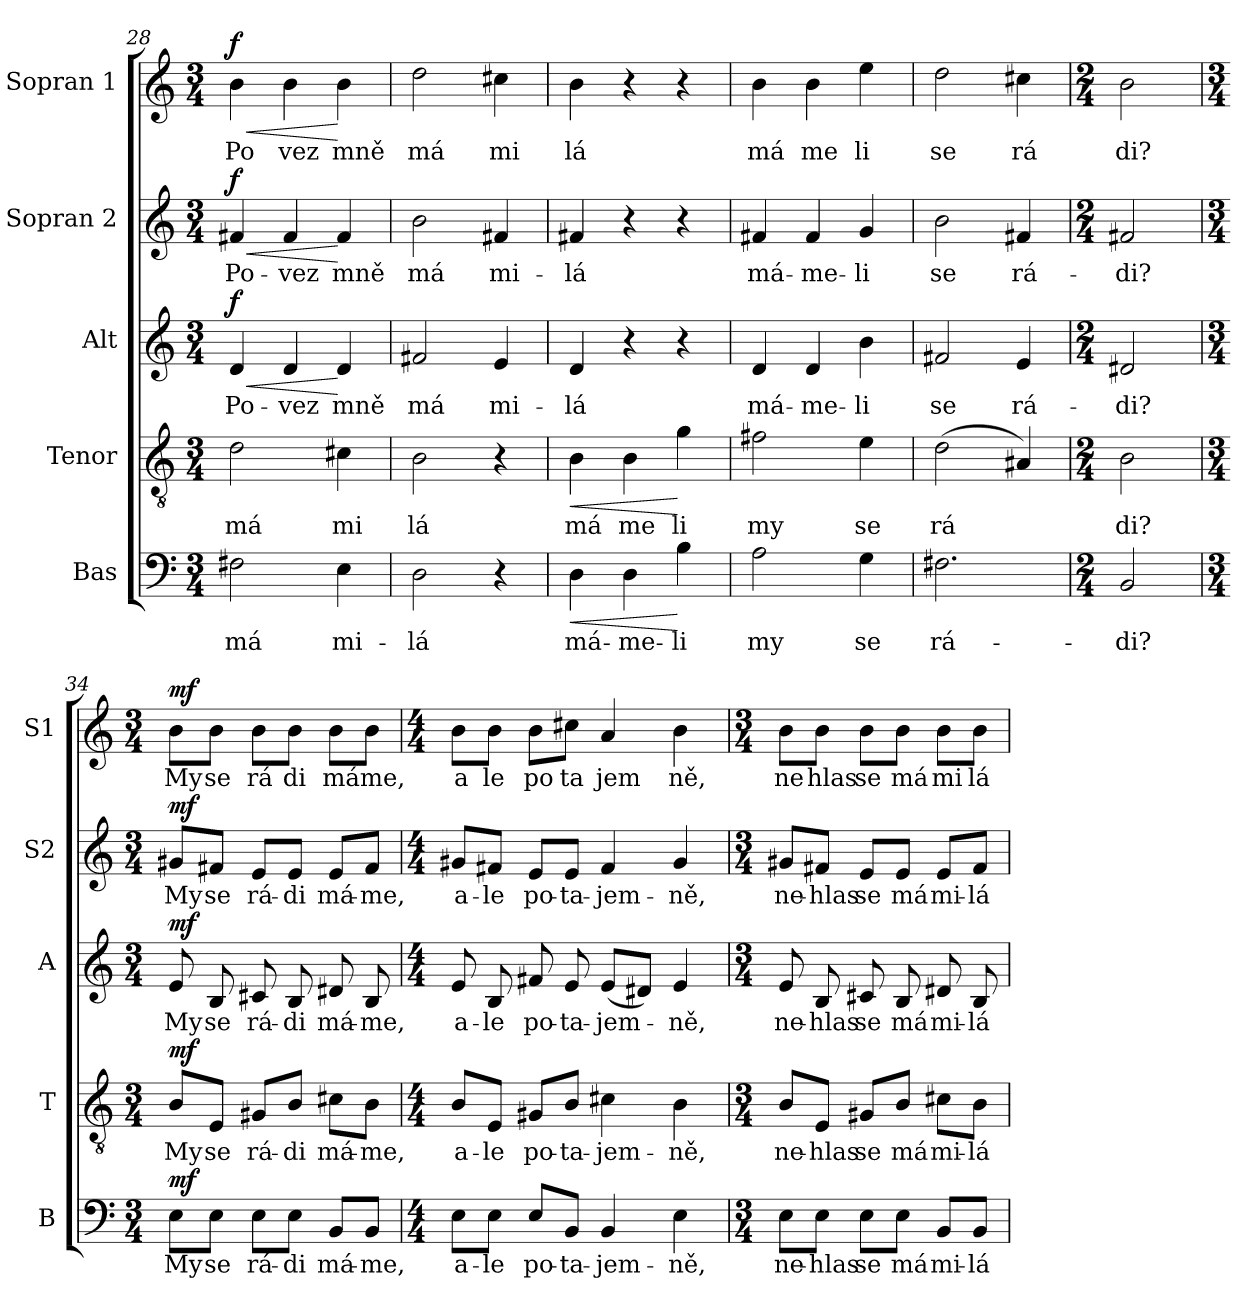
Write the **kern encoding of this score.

**kern	**text	**dynam	**kern	**text	**dynam	**kern	**text	**dynam	**kern	**text	**dynam	**kern	**text	**dynam
*part5	*part5	*part5	*part4	*part4	*part4	*part3	*part3	*part3	*part2	*part2	*part2	*part1	*part1	*part1
*staff5	*staff5	*staff5	*staff4	*staff4	*staff4	*staff3	*staff3	*staff3	*staff2	*staff2	*staff2	*staff1	*staff1	*staff1
*I"Bas	*	*	*I"Tenor	*	*	*I"Alt	*	*	*I"Sopran 2	*	*	*I"Sopran 1	*	*
*I'B	*	*	*I'T	*	*	*I'A	*	*	*I'S2	*	*	*I'S1	*	*
*clefF4	*	*	*clefGv2	*	*	*clefG2	*	*	*clefG2	*	*	*clefG2	*	*
*M3/4	*	*	*M3/4	*	*	*M3/4	*	*	*M3/4	*	*	*M3/4	*	*
=28	=28	=28	=28	=28	=28	=28	=28	=28	=28	=28	=28	=28	=28	=28
!	!LO:LY:b:cj	!	!	!LO:LY:b:cj	!	!	!LO:LY:b:cj	!LO:HP:b	!	!LO:LY:b:cj	!LO:HP:b	!	!LO:LY:b:cj	!LO:HP:b
!	!	!	!	!	!	!	!	!LO:DY:n=1:a	!	!	!LO:DY:n=1:a	!	!	!LO:DY:n=1:a
2F#X\	má	.	2d\	má	.	4d/	Po-	< f	4f#X/	Po-	< f	4b\	Po	< f
!	!	!	!	!	!	!	!LO:LY:b:cj	!	!	!LO:LY:b:cj	!	!	!LO:LY:b:cj	!
.	.	.	.	.	.	4d/	-vez	.	4f#/	-vez	.	4b\	vez	.
!	!LO:LY:b:cj	!	!	!LO:LY:b:cj	!	!	!LO:LY:b:cj	!	!	!LO:LY:b:cj	!	!	!LO:LY:b:cj	!
4E\	mi-	.	4c#X\	mi	.	4d/	mně	[	4f#/	mně	[	4b\	mně	[
=29	=29	=29	=29	=29	=29	=29	=29	=29	=29	=29	=29	=29	=29	=29
!	!LO:LY:b:cj	!	!	!LO:LY:b:cj	!	!	!LO:LY:b:cj	!	!	!LO:LY:b:cj	!	!	!LO:LY:b:cj	!
2D\	-lá	.	2B\	lá	.	2f#X/	má	.	2b\	má	.	2dd\	má	.
!	!	!	!	!	!	!	!LO:LY:b:cj	!	!	!LO:LY:b:cj	!	!	!LO:LY:b:cj	!
4r	.	.	4r	.	.	4e/	mi-	.	4f#X/	mi-	.	4cc#X\	mi	.
=30	=30	=30	=30	=30	=30	=30	=30	=30	=30	=30	=30	=30	=30	=30
!	!LO:LY:b:cj	!LO:HP:b	!	!LO:LY:b:cj	!LO:HP:b	!	!LO:LY:b:cj	!	!	!LO:LY:b:cj	!	!	!LO:LY:b:cj	!
4D\	má-	<	4B\	má	<	4d/	-lá	.	4f#X/	-lá	.	4b\	lá	.
!	!LO:LY:b:cj	!	!	!LO:LY:b:cj	!	!	!	!	!	!	!	!	!	!
4D\	-me-	.	4B\	me	.	4r	.	.	4r	.	.	4r	.	.
!	!LO:LY:b:cj	!	!	!LO:LY:b:cj	!	!	!	!	!	!	!	!	!	!
4B\	-li	[	4g\	li	[	4r	.	.	4r	.	.	4r	.	.
=31	=31	=31	=31	=31	=31	=31	=31	=31	=31	=31	=31	=31	=31	=31
!	!LO:LY:b:cj	!	!	!LO:LY:b:cj	!	!	!LO:LY:b:cj	!	!	!LO:LY:b:cj	!	!	!LO:LY:b:cj	!
2A\	my	.	2f#X\	my	.	4d/	má-	.	4f#X/	má-	.	4b\	má	.
!	!	!	!	!	!	!	!LO:LY:b:cj	!	!	!LO:LY:b:cj	!	!	!LO:LY:b:cj	!
.	.	.	.	.	.	4d/	-me-	.	4f#/	-me-	.	4b\	me	.
!	!LO:LY:b:cj	!	!	!LO:LY:b:cj	!	!	!LO:LY:b:cj	!	!	!LO:LY:b:cj	!	!	!LO:LY:b:cj	!
4G\	se	.	4e\	se	.	4b\	-li	.	4g/	-li	.	4ee\	li	.
=32	=32	=32	=32	=32	=32	=32	=32	=32	=32	=32	=32	=32	=32	=32
!	!LO:LY:b:cj	!	!	!LO:LY:b:cj	!	!	!LO:LY:b:cj	!	!	!LO:LY:b:cj	!	!	!LO:LY:b:cj	!
2.F#X\	rá-	.	(>2d\	rá	.	2f#X/	se	.	2b\	se	.	2dd\	se	.
!	!	!	!	!	!	!	!LO:LY:b:cj	!	!	!LO:LY:b:cj	!	!	!LO:LY:b:cj	!
.	.	.	4A#X/)	.	.	4e/	rá-	.	4f#X/	rá-	.	4cc#X\	rá	.
!!LO:LB:g=z
=33	=33	=33	=33	=33	=33	=33	=33	=33	=33	=33	=33	=33	=33	=33
*M2/4	*	*	*M2/4	*	*	*M2/4	*	*	*M2/4	*	*	*M2/4	*	*
!	!LO:LY:b:cj	!	!	!LO:LY:b:cj	!	!	!LO:LY:b:cj	!	!	!LO:LY:b:cj	!	!	!LO:LY:b:cj	!
2BB/	-di?	.	2B\	di?	.	2d#X/	-di?	.	2f#X/	-di?	.	2b\	di?	.
=34	=34	=34	=34	=34	=34	=34	=34	=34	=34	=34	=34	=34	=34	=34
*M3/4	*	*	*M3/4	*	*	*M3/4	*	*	*M3/4	*	*	*M3/4	*	*
!	!LO:LY:b:cj	!LO:DY:a	!	!LO:LY:b:cj	!LO:DY:a	!	!LO:LY:b:cj	!LO:DY:a	!	!LO:LY:b:cj	!LO:DY:a	!	!LO:LY:b:cj	!LO:DY:a
8E\L	My	mf	8B/L	My	mf	8e/	My	mf	8g#X/L	My	mf	8b\L	My	mf
!	!LO:LY:b:cj	!	!	!LO:LY:b:cj	!	!	!LO:LY:b:cj	!	!	!LO:LY:b:cj	!	!	!LO:LY:b:cj	!
8E\J	se	.	8E/J	se	.	8B/	se	.	8f#X/J	se	.	8b\J	se	.
!	!LO:LY:b:cj	!	!	!LO:LY:b:cj	!	!	!LO:LY:b:cj	!	!	!LO:LY:b:cj	!	!	!LO:LY:b:cj	!
8E\L	rá-	.	8G#X/L	rá-	.	8c#X/	rá-	.	8e/L	rá-	.	8b\L	rá	.
!	!LO:LY:b:cj	!	!	!LO:LY:b:cj	!	!	!LO:LY:b:cj	!	!	!LO:LY:b:cj	!	!	!LO:LY:b:cj	!
8E\J	-di	.	8B/J	-di	.	8B/	-di	.	8e/J	-di	.	8b\J	di	.
!	!LO:LY:b:cj	!	!	!LO:LY:b:cj	!	!	!LO:LY:b:cj	!	!	!LO:LY:b:cj	!	!	!LO:LY:b:cj	!
8BB/L	má-	.	8c#X\L	má-	.	8d#X/	má-	.	8e/L	má-	.	8b\L	má	.
!	!LO:LY:b:cj	!	!	!LO:LY:b:cj	!	!	!LO:LY:b:cj	!	!	!LO:LY:b:cj	!	!	!LO:LY:b:cj	!
8BB/J	-me,	.	8B\J	-me,	.	8B/	-me,	.	8f#/J	-me,	.	8b\J	me,	.
=35	=35	=35	=35	=35	=35	=35	=35	=35	=35	=35	=35	=35	=35	=35
*M4/4	*	*	*M4/4	*	*	*M4/4	*	*	*M4/4	*	*	*M4/4	*	*
!	!LO:LY:b:cj	!	!	!LO:LY:b:cj	!	!	!LO:LY:b:cj	!	!	!LO:LY:b:cj	!	!	!LO:LY:b:cj	!
8E\L	a-	.	8B/L	a-	.	8e/	a-	.	8g#X/L	a-	.	8b\L	a	.
!	!LO:LY:b:cj	!	!	!LO:LY:b:cj	!	!	!LO:LY:b:cj	!	!	!LO:LY:b:cj	!	!	!LO:LY:b:cj	!
8E\J	-le	.	8E/J	-le	.	8B/	-le	.	8f#X/J	-le	.	8b\J	le	.
!	!LO:LY:b:cj	!	!	!LO:LY:b:cj	!	!	!LO:LY:b:cj	!	!	!LO:LY:b:cj	!	!	!LO:LY:b:cj	!
8E/L	po-	.	8G#X/L	po-	.	8f#X/	po-	.	8e/L	po-	.	8b\L	po	.
!	!LO:LY:b:cj	!	!	!LO:LY:b:cj	!	!	!LO:LY:b:cj	!	!	!LO:LY:b:cj	!	!	!LO:LY:b:cj	!
8BB/J	-ta-	.	8B/J	-ta-	.	8e/	-ta-	.	8e/J	-ta-	.	8cc#X\J	ta	.
!	!LO:LY:b:cj	!	!	!LO:LY:b:cj	!	!	!LO:LY:b	!	!	!LO:LY:b:cj	!	!	!LO:LY:b:cj	!
4BB/	-jem-	.	4c#X\	-jem-	.	(<8e/L	-jem-	.	4f#/	-jem-	.	4a/	jem	.
.	.	.	.	.	.	8d#X/J)	.	.	.	.	.	.	.	.
!	!LO:LY:b:cj	!	!	!LO:LY:b:cj	!	!	!LO:LY:b:cj	!	!	!LO:LY:b:cj	!	!	!LO:LY:b:cj	!
4E\	-ně,	.	4B\	-ně,	.	4e/	-ně,	.	4g#/	-ně,	.	4b\	ně,	.
=36	=36	=36	=36	=36	=36	=36	=36	=36	=36	=36	=36	=36	=36	=36
*M3/4	*	*	*M3/4	*	*	*M3/4	*	*	*M3/4	*	*	*M3/4	*	*
!	!LO:LY:b:cj	!	!	!LO:LY:b:cj	!	!	!LO:LY:b:cj	!	!	!LO:LY:b:cj	!	!	!LO:LY:b:cj	!
8E\L	ne-	.	8B/L	ne-	.	8e/	ne-	.	8g#X/L	ne-	.	8b\L	ne	.
!	!LO:LY:b:cj	!	!	!LO:LY:b:cj	!	!	!LO:LY:b:cj	!	!	!LO:LY:b:cj	!	!	!LO:LY:b:cj	!
8E\J	-hlas	.	8E/J	-hlas	.	8B/	-hlas	.	8f#X/J	-hlas	.	8b\J	hlas	.
!	!LO:LY:b:cj	!	!	!LO:LY:b:cj	!	!	!LO:LY:b:cj	!	!	!LO:LY:b:cj	!	!	!LO:LY:b:cj	!
8E\L	se	.	8G#X/L	se	.	8c#X/	se	.	8e/L	se	.	8b\L	se	.
!	!LO:LY:b:cj	!	!	!LO:LY:b:cj	!	!	!LO:LY:b:cj	!	!	!LO:LY:b:cj	!	!	!LO:LY:b:cj	!
8E\J	má	.	8B/J	má	.	8B/	má	.	8e/J	má	.	8b\J	má	.
!	!LO:LY:b:cj	!	!	!LO:LY:b:cj	!	!	!LO:LY:b:cj	!	!	!LO:LY:b:cj	!	!	!LO:LY:b:cj	!
8BB/L	mi-	.	8c#X\L	mi-	.	8d#X/	mi-	.	8e/L	mi-	.	8b\L	mi	.
!	!LO:LY:b:cj	!	!	!LO:LY:b:cj	!	!	!LO:LY:b:cj	!	!	!LO:LY:b:cj	!	!	!LO:LY:b:cj	!
8BB/J	-lá	.	8B\J	-lá	.	8B/	-lá	.	8f#/J	-lá	.	8b\J	lá	.
=	=	=	=	=	=	=	=	=	=	=	=	=	=	=
*-	*-	*-	*-	*-	*-	*-	*-	*-	*-	*-	*-	*-	*-	*-
